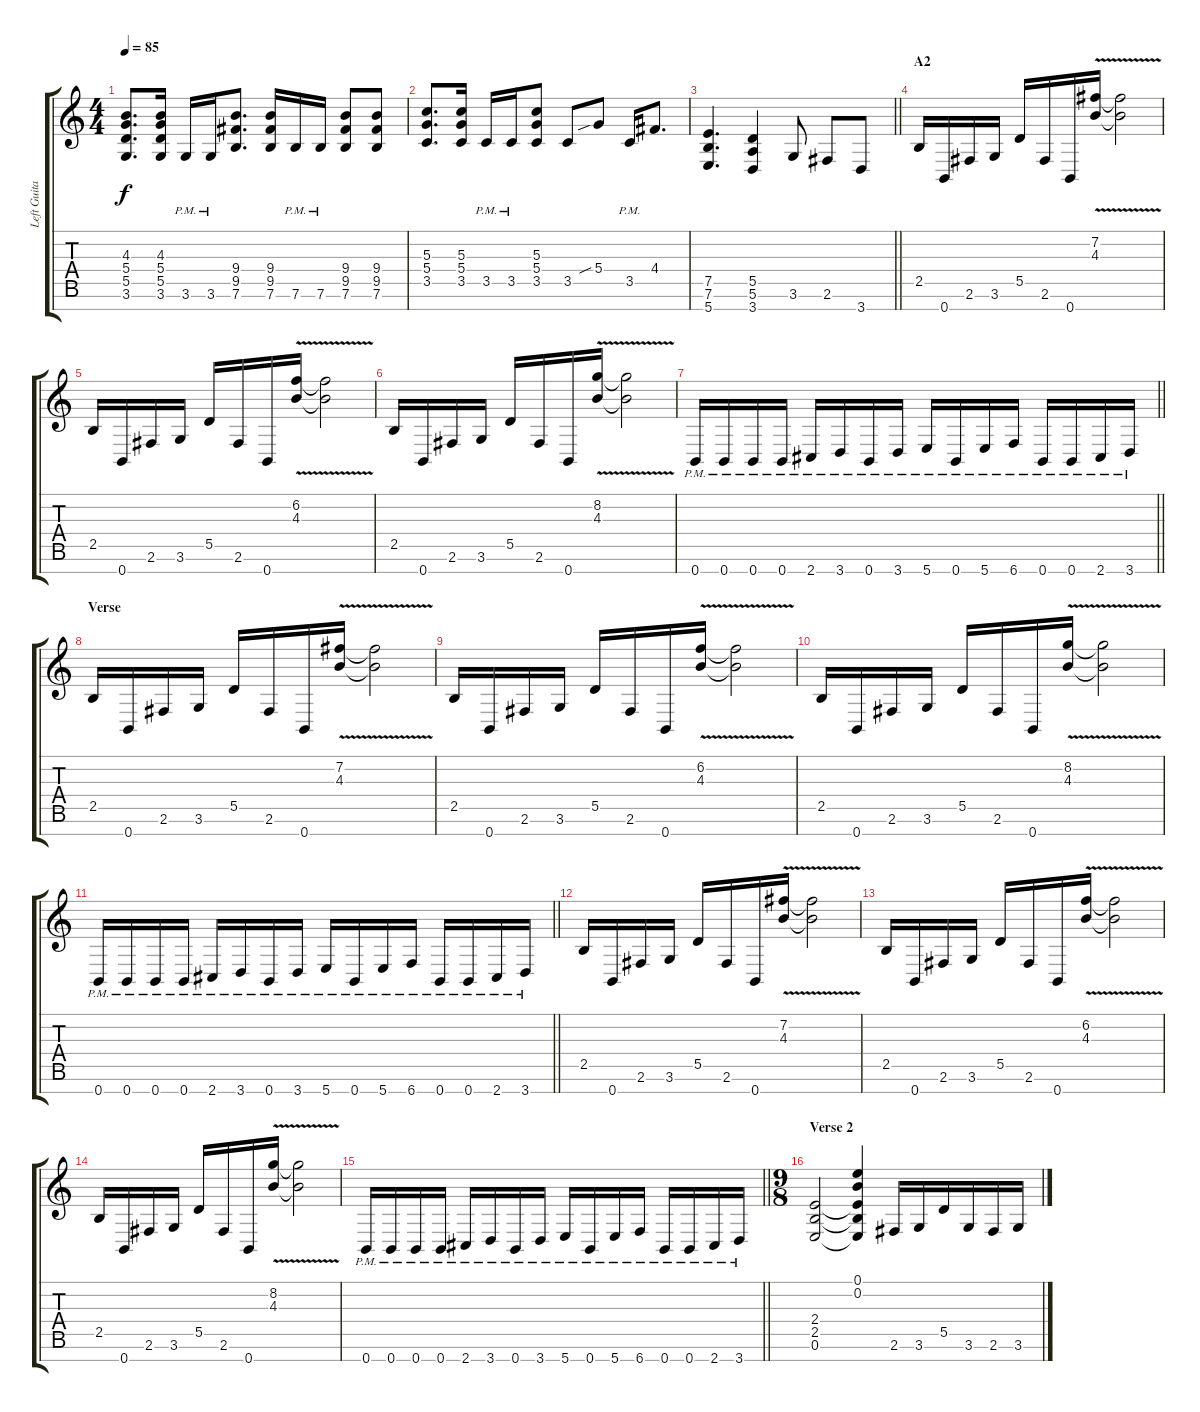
\track ("Left Guitar" "Left Guita") {instrument distortionguitar}
\staff {score tabs}
\tuning (E4 B3 G3 D3 A2 E2 B1) {hide}
\ts (4 4)
\tempo 85
\clef g2
\ks c
(4.3 5.4 5.5 3.6).8{d dy f} (4.3 5.4 5.5 3.6).16 3.6{pm}.16 3.6{pm}.16 (9.4 9.5 7.6).8{d} (9.4 9.5 7.6).16 7.6{pm}.16 7.6{pm}.16 (9.4 9.5 7.6).8 (9.4 9.5 7.6).8 |
(5.3 5.4 3.5).8{d} (5.3 5.4 3.5).16 3.5{pm}.16 3.5{pm}.16 (5.3 5.4 3.5).8 3.5.8 5.4{sib}.8 3.5{pm}.16 4.4.8{d} |
\barLineRight lightlight
(7.5 7.6 5.7).4{d} (5.5 5.6 3.7).4 3.6.8 2.6.8 3.7.8 |
\section ("" "A2")
2.5.16 0.7.16 2.6.16 3.6.16 5.5.16 2.6.16 0.7.16 (7.2{v} 4.3{v}).16 (7.2{t} 4.3{t}).2 |
2.5.16 0.7.16 2.6.16 3.6.16 5.5.16 2.6.16 0.7.16 (6.2{v} 4.3{v}).16 (6.2{t} 4.3{t}).2 |
2.5.16 0.7.16 2.6.16 3.6.16 5.5.16 2.6.16 0.7.16 (8.2{v} 4.3{v}).16 (8.2{t} 4.3{t}).2 |
\barLineRight lightlight
0.7{pm}.16 0.7{pm}.16 0.7{pm}.16 0.7{pm}.16 2.7{pm}.16 3.7{pm}.16 0.7{pm}.16 3.7{pm}.16 5.7{pm}.16 0.7{pm}.16 5.7{pm}.16 6.7{pm}.16 0.7{pm}.16 0.7{pm}.16 2.7{pm}.16 3.7{pm}.16 |
\section ("" "Verse")
2.5.16 0.7.16 2.6.16 3.6.16 5.5.16 2.6.16 0.7.16 (7.2{v} 4.3{v}).16 (7.2{t} 4.3{t}).2 |
2.5.16 0.7.16 2.6.16 3.6.16 5.5.16 2.6.16 0.7.16 (6.2{v} 4.3{v}).16 (6.2{t} 4.3{t}).2 |
2.5.16 0.7.16 2.6.16 3.6.16 5.5.16 2.6.16 0.7.16 (8.2{v} 4.3{v}).16 (8.2{t} 4.3{t}).2 |
\barLineRight lightlight
0.7{pm}.16 0.7{pm}.16 0.7{pm}.16 0.7{pm}.16 2.7{pm}.16 3.7{pm}.16 0.7{pm}.16 3.7{pm}.16 5.7{pm}.16 0.7{pm}.16 5.7{pm}.16 6.7{pm}.16 0.7{pm}.16 0.7{pm}.16 2.7{pm}.16 3.7{pm}.16 |
2.5.16 0.7.16 2.6.16 3.6.16 5.5.16 2.6.16 0.7.16 (7.2{v} 4.3{v}).16 (7.2{t} 4.3{t}).2 |
2.5.16 0.7.16 2.6.16 3.6.16 5.5.16 2.6.16 0.7.16 (6.2{v} 4.3{v}).16 (6.2{t} 4.3{t}).2 |
2.5.16 0.7.16 2.6.16 3.6.16 5.5.16 2.6.16 0.7.16 (8.2{v} 4.3{v}).16 (8.2{t} 4.3{t}).2 |
\barLineRight lightlight
0.7{pm}.16 0.7{pm}.16 0.7{pm}.16 0.7{pm}.16 2.7{pm}.16 3.7{pm}.16 0.7{pm}.16 3.7{pm}.16 5.7{pm}.16 0.7{pm}.16 5.7{pm}.16 6.7{pm}.16 0.7{pm}.16 0.7{pm}.16 2.7{pm}.16 3.7{pm}.16 |
\ts (9 8)
\section ("" "Verse 2")
(2.4 2.5 0.6).2 (0.1 0.2 2.4{t} 2.5{t} 0.6{t}).4 2.6.16 3.6.16 5.5.16 3.6.16 2.6.16 3.6.16
